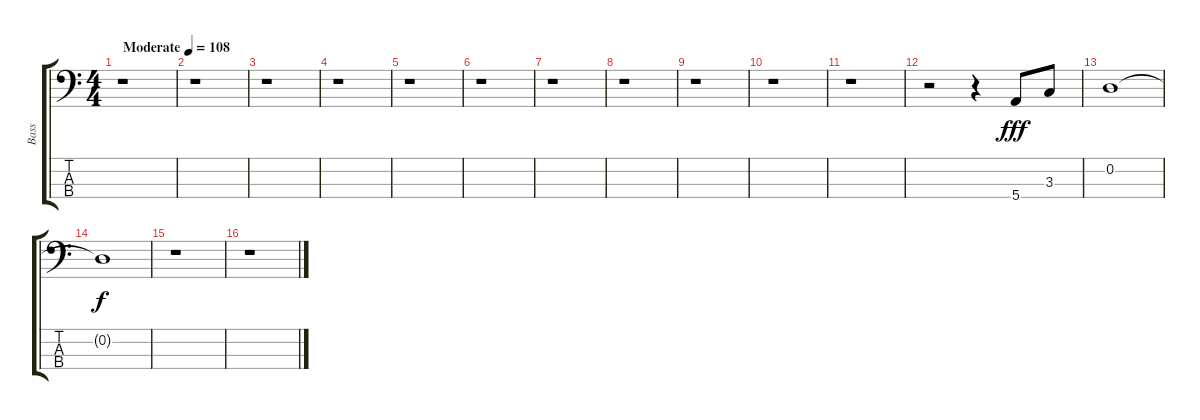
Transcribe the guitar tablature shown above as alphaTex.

\track ("Bass" "Bass") {instrument electricbassfinger}
\staff {score tabs}
\tuning (G2 D2 A1 E1) {hide}
\ts (4 4)
\tempo (108 "Moderate")
\clef f4
\ks c
r.1{dy fff instrument electricbassfinger} |
r.1 |
r.1 |
r.1 |
r.1 |
r.1 |
r.1 |
r.1 |
r.1 |
r.1 |
r.1 |
r.2 r.4 5.4.8 3.3.8 |
0.2.1 |
0.2{t}.1{dy f} |
r.1 |
r.1
